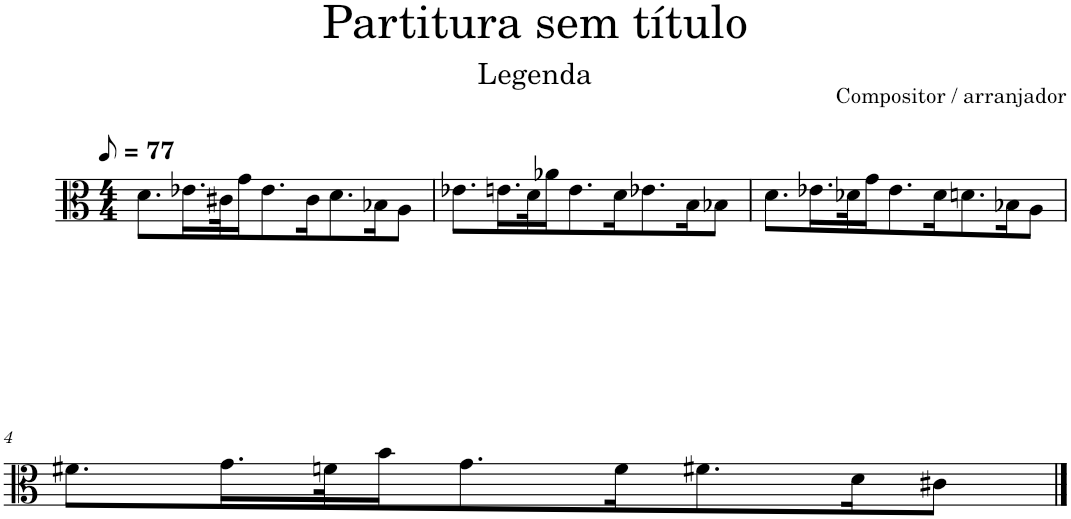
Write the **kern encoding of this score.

**kern
*part1
*staff1
*I"Viola
*I'Vla.
*clefC3
*k[]
*M4/4
*MM39
=1
8.d\L
16.e-X\L
32c#X\K
16g\J
8.e-\
16c#\K
8.d\
16B-X\K
8A\J
=2
8.e-X\L
16.en\L
32d\K
16a-X\J
8.e\
16d\K
8.e-X\
16B\K
8B-X\J
=3
8.d\L
16.e-X\L
32d-X\K
16g\J
8.e-\
16d-\K
8.dn\
16B-X\K
8A\J
!!LO:LB:g=z
=4
8.f#X\L
16.g\L
32fn\K
16b\J
8.g\
16f\K
8.f#X\
16d\K
8c#X\J
==
*-
